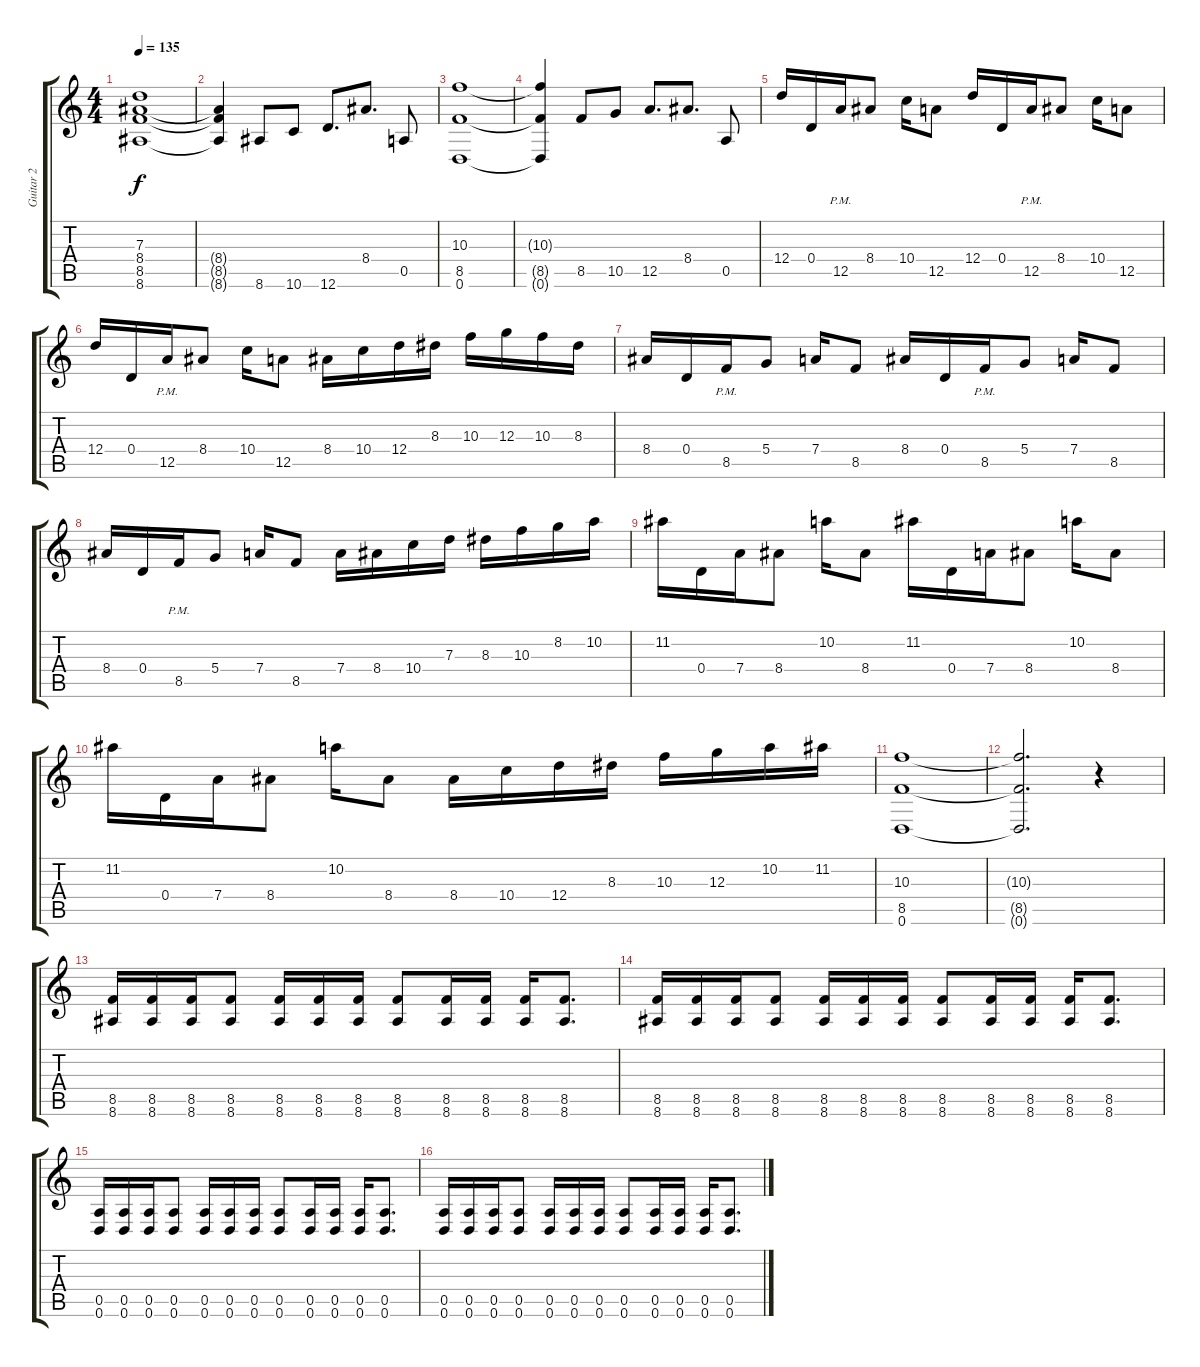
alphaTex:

\track ("Guitar 2" "Guitar 2") {instrument distortionguitar}
\staff {score tabs}
\tuning (E4 B3 G3 D3 A2 D2) {hide}
\ts (4 4)
\tempo 135
\clef g2
\ks c
(7.3 8.4 8.5 8.6).1{dy f} |
(8.4{t} 8.5{t} 8.6{t}).4 8.6.8 10.6.8 12.6.8{d} 8.4.8{d} 0.5.8 |
(10.3 8.5 0.6).1 |
(10.3{t} 8.5{t} 0.6{t}).4 8.5.8 10.5.8 12.5.8{d} 8.4.8{d} 0.5.8 |
12.4.16 0.4.16 12.5{pm}.16 8.4.8 10.4.16 12.5.8 12.4.16 0.4.16 12.5{pm}.16 8.4.8 10.4.16 12.5.8 |
12.4.16 0.4.16 12.5{pm}.16 8.4.8 10.4.16 12.5.8 8.4.16 10.4.16 12.4.16 8.3.16 10.3.16 12.3.16 10.3.16 8.3.16 |
8.4.16 0.4.16 8.5{pm}.16 5.4.8 7.4.16 8.5.8 8.4.16 0.4.16 8.5{pm}.16 5.4.8 7.4.16 8.5.8 |
8.4.16 0.4.16 8.5{pm}.16 5.4.8 7.4.16 8.5.8 7.4.16 8.4.16 10.4.16 7.3.16 8.3.16 10.3.16 8.2.16 10.2.16 |
11.2.16 0.4.16 7.4.16 8.4.8 10.2.16 8.4.8 11.2.16 0.4.16 7.4.16 8.4.8 10.2.16 8.4.8 |
11.2.16 0.4.16 7.4.16 8.4.8 10.2.16 8.4.8 8.4.16 10.4.16 12.4.16 8.3.16 10.3.16 12.3.16 10.2.16 11.2.16 |
(10.3 8.5 0.6).1 |
(10.3{t} 8.5{t} 0.6{t}).2{d} r.4 |
(8.5 8.6).16 (8.5 8.6).16 (8.5 8.6).16 (8.5 8.6).8 (8.5 8.6).16 (8.5 8.6).16 (8.5 8.6).16 (8.5 8.6).8 (8.5 8.6).16 (8.5 8.6).16 (8.5 8.6).16 (8.5 8.6).8{d} |
(8.5 8.6).16 (8.5 8.6).16 (8.5 8.6).16 (8.5 8.6).8 (8.5 8.6).16 (8.5 8.6).16 (8.5 8.6).16 (8.5 8.6).8 (8.5 8.6).16 (8.5 8.6).16 (8.5 8.6).16 (8.5 8.6).8{d} |
(0.5 0.6).16 (0.5 0.6).16 (0.5 0.6).16 (0.5 0.6).8 (0.5 0.6).16 (0.5 0.6).16 (0.5 0.6).16 (0.5 0.6).8 (0.5 0.6).16 (0.5 0.6).16 (0.5 0.6).16 (0.5 0.6).8{d} |
(0.5 0.6).16 (0.5 0.6).16 (0.5 0.6).16 (0.5 0.6).8 (0.5 0.6).16 (0.5 0.6).16 (0.5 0.6).16 (0.5 0.6).8 (0.5 0.6).16 (0.5 0.6).16 (0.5 0.6).16 (0.5 0.6).8{d}
